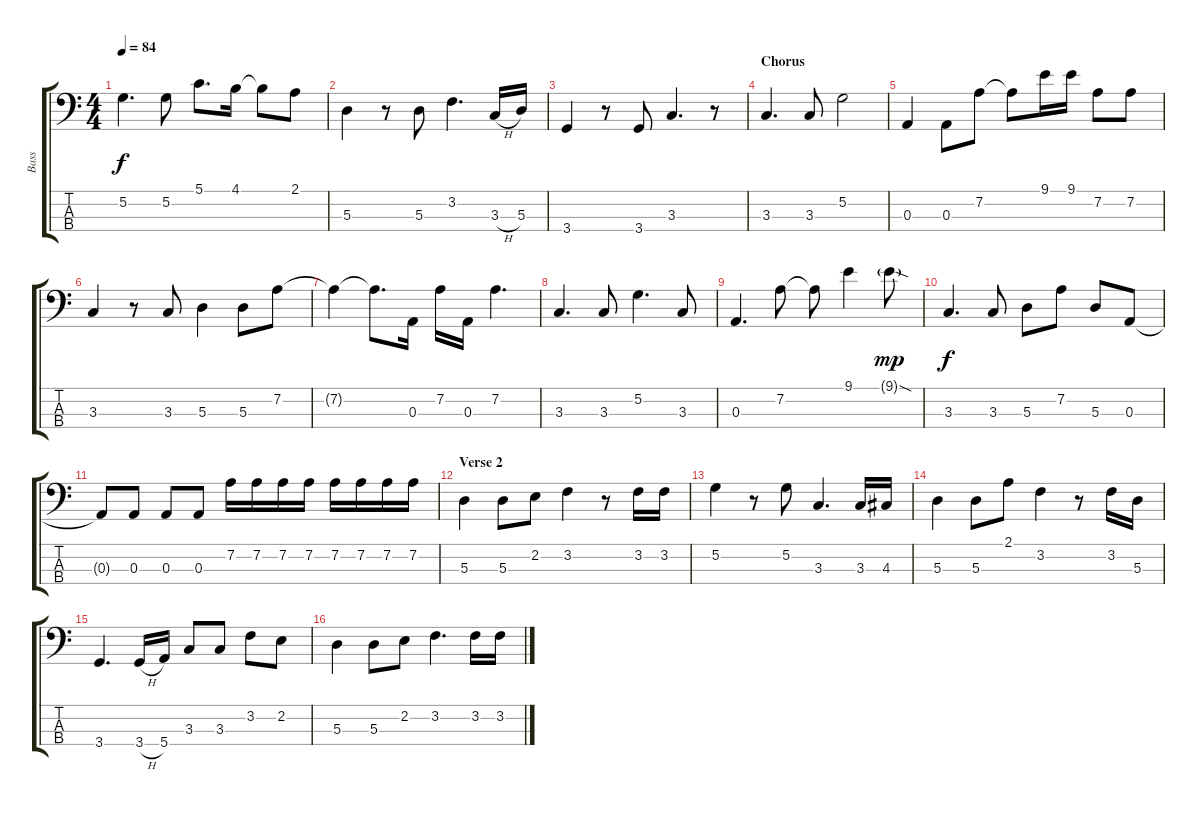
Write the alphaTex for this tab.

\track ("Bass" "Bass") {instrument electricbassfinger}
\staff {score tabs}
\tuning (G2 D2 A1 E1) {hide}
\ts (4 4)
\tempo 84
\clef f4
\ks c
5.2.4{d dy f} 5.2.8 5.1.8{d} 4.1.16 4.1{t}.8 2.1.8 |
5.3.4 r.8 5.3.8 3.2.4{d} 3.3{h}.16 5.3.16 |
3.4.4 r.8 3.4.8 3.3.4{d} r.8 |
\section ("" "Chorus")
3.3.4{d} 3.3.8 5.2.2 |
0.3.4 0.3.8 7.2.8 7.2{t}.8 9.1.16 9.1.16 7.2.8 7.2.8 |
3.3.4 r.8 3.3.8 5.3.4 5.3.8 7.2.8 |
7.2{t}.4 7.2{t}.8{d} 0.3.16 7.2.16 0.3.16 7.2.4{d} |
3.3.4{d} 3.3.8 5.2.4{d} 3.3.8 |
0.3.4{d} 7.2.8 7.2{t}.8 9.1.4 9.1{sod g}.8{dy mp} |
3.3.4{d dy f} 3.3.8 5.3.8 7.2.8 5.3.8 0.3.8 |
0.3{t}.8 0.3.8 0.3.8 0.3.8 7.2.16 7.2.16 7.2.16 7.2.16 7.2.16 7.2.16 7.2.16 7.2.16 |
\section ("" "Verse 2")
5.3.4 5.3.8 2.2.8 3.2.4 r.8 3.2.16 3.2.16 |
5.2.4 r.8 5.2.8 3.3.4{d} 3.3.16 4.3.16 |
5.3.4 5.3.8 2.1.8 3.2.4 r.8 3.2.16 5.3.16 |
3.4.4{d} 3.4{h}.16 5.4.16 3.3.8 3.3.8 3.2.8 2.2.8 |
5.3.4 5.3.8 2.2.8 3.2.4{d} 3.2.16 3.2.16
